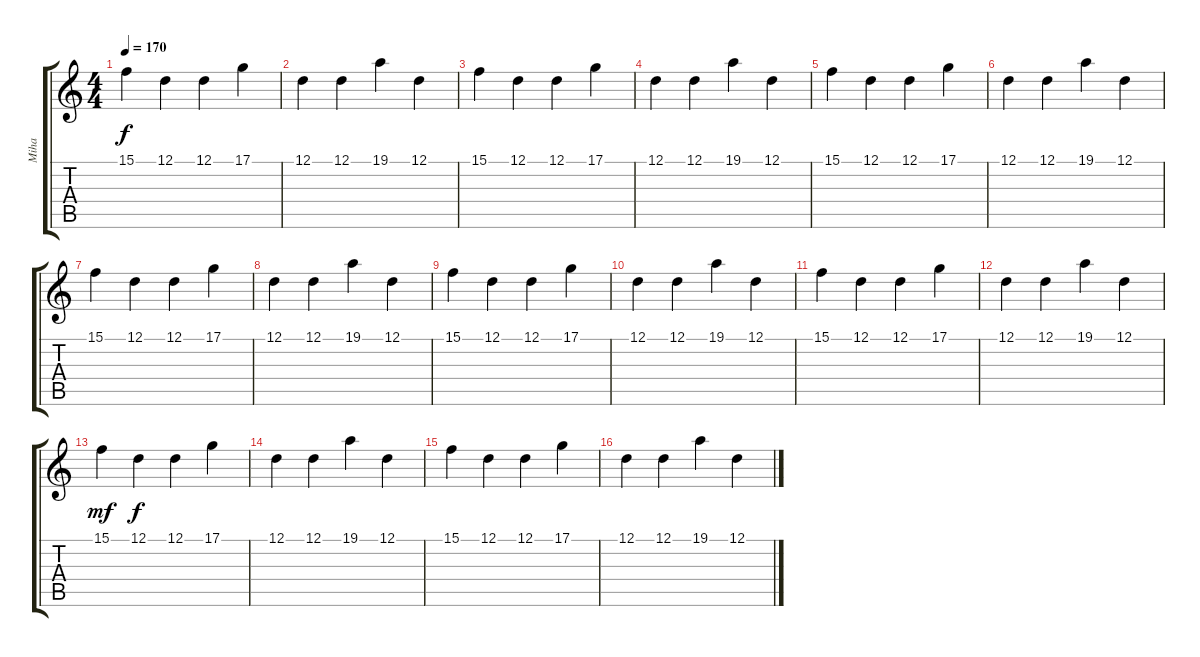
\track ("Miha" "Miha") {instrument musicbox}
\staff {score tabs}
\tuning (D4 A3 F3 C3 G2 D2) {hide}
\ts (4 4)
\tempo 170
\clef g2
\ks c
15.1.4{dy f instrument musicbox} 12.1.4 12.1.4 17.1.4 |
12.1.4 12.1.4 19.1.4 12.1.4 |
15.1.4 12.1.4 12.1.4 17.1.4 |
12.1.4 12.1.4 19.1.4 12.1.4 |
15.1.4{instrument musicbox} 12.1.4 12.1.4 17.1.4 |
12.1.4 12.1.4 19.1.4 12.1.4 |
15.1.4 12.1.4 12.1.4 17.1.4 |
12.1.4 12.1.4 19.1.4 12.1.4 |
15.1.4{instrument musicbox} 12.1.4 12.1.4 17.1.4 |
12.1.4 12.1.4 19.1.4 12.1.4 |
15.1.4 12.1.4 12.1.4 17.1.4 |
12.1.4 12.1.4 19.1.4 12.1.4 |
15.1.4{dy mf volume 0 instrument musicbox beam Down} 12.1.4{dy f beam Down} 12.1.4{beam Down} 17.1.4{beam Down} |
12.1.4{beam Down} 12.1.4{beam Down} 19.1.4{beam Down} 12.1.4{beam Down} |
15.1.4{beam Down} 12.1.4{beam Down} 12.1.4{beam Down} 17.1.4{beam Down} |
12.1.4{beam Down} 12.1.4{beam Down} 19.1.4{beam Down} 12.1.4{beam Down}
